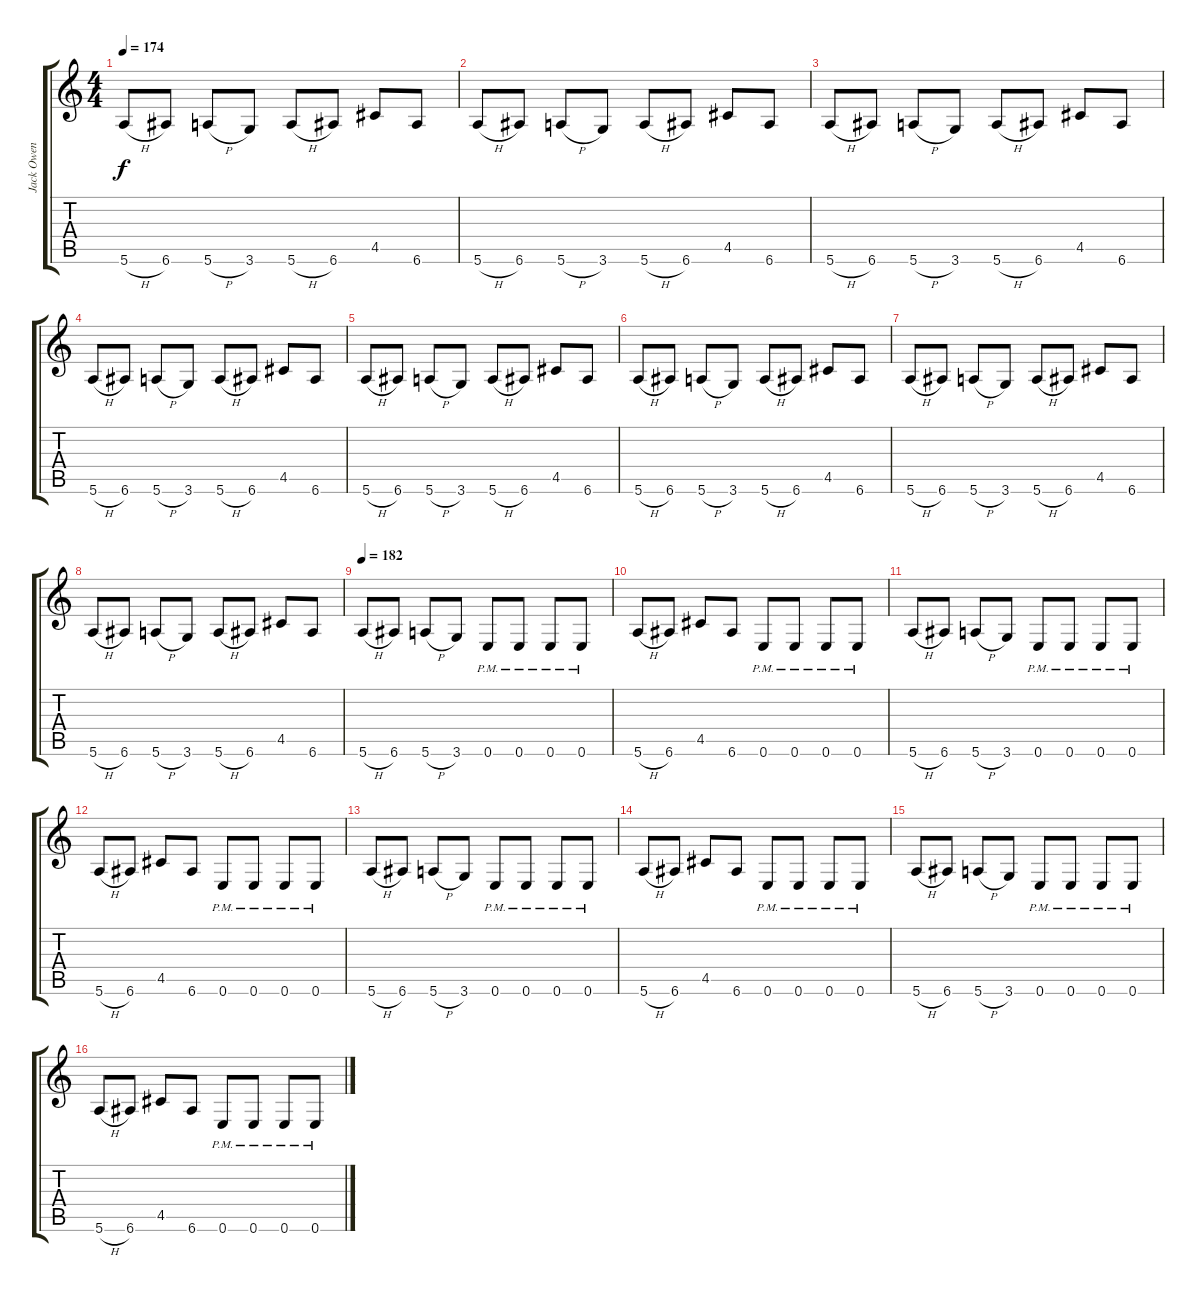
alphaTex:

\track ("Jack Owen" "Jack Owen") {instrument distortionguitar}
\staff {score tabs}
\tuning (E4 B3 G3 D3 A2 E2) {hide}
\ts (4 4)
\tempo 174
\clef g2
\ks c
5.6{h}.8{dy f} 6.6.8 5.6{h}.8 3.6.8 5.6{h}.8 6.6.8 4.5.8 6.6.8 |
5.6{h}.8 6.6.8 5.6{h}.8 3.6.8 5.6{h}.8 6.6.8 4.5.8 6.6.8 |
5.6{h}.8 6.6.8 5.6{h}.8 3.6.8 5.6{h}.8 6.6.8 4.5.8 6.6.8 |
5.6{h}.8 6.6.8 5.6{h}.8 3.6.8 5.6{h}.8 6.6.8 4.5.8 6.6.8 |
5.6{h}.8 6.6.8 5.6{h}.8 3.6.8 5.6{h}.8 6.6.8 4.5.8 6.6.8 |
5.6{h}.8 6.6.8 5.6{h}.8 3.6.8 5.6{h}.8 6.6.8 4.5.8 6.6.8 |
5.6{h}.8 6.6.8 5.6{h}.8 3.6.8 5.6{h}.8 6.6.8 4.5.8 6.6.8 |
5.6{h}.8 6.6.8 5.6{h}.8 3.6.8 5.6{h}.8 6.6.8 4.5.8 6.6.8 |
\tempo 182
5.6{h}.8 6.6.8 5.6{h}.8 3.6.8 0.6{pm}.8 0.6{pm}.8 0.6{pm}.8 0.6{pm}.8 |
5.6{h}.8 6.6.8 4.5.8 6.6.8 0.6{pm}.8 0.6{pm}.8 0.6{pm}.8 0.6{pm}.8 |
5.6{h}.8 6.6.8 5.6{h}.8 3.6.8 0.6{pm}.8 0.6{pm}.8 0.6{pm}.8 0.6{pm}.8 |
5.6{h}.8 6.6.8 4.5.8 6.6.8 0.6{pm}.8 0.6{pm}.8 0.6{pm}.8 0.6{pm}.8 |
5.6{h}.8 6.6.8 5.6{h}.8 3.6.8 0.6{pm}.8 0.6{pm}.8 0.6{pm}.8 0.6{pm}.8 |
5.6{h}.8 6.6.8 4.5.8 6.6.8 0.6{pm}.8 0.6{pm}.8 0.6{pm}.8 0.6{pm}.8 |
5.6{h}.8 6.6.8 5.6{h}.8 3.6.8 0.6{pm}.8 0.6{pm}.8 0.6{pm}.8 0.6{pm}.8 |
5.6{h}.8 6.6.8 4.5.8 6.6.8 0.6{pm}.8 0.6{pm}.8 0.6{pm}.8 0.6{pm}.8
